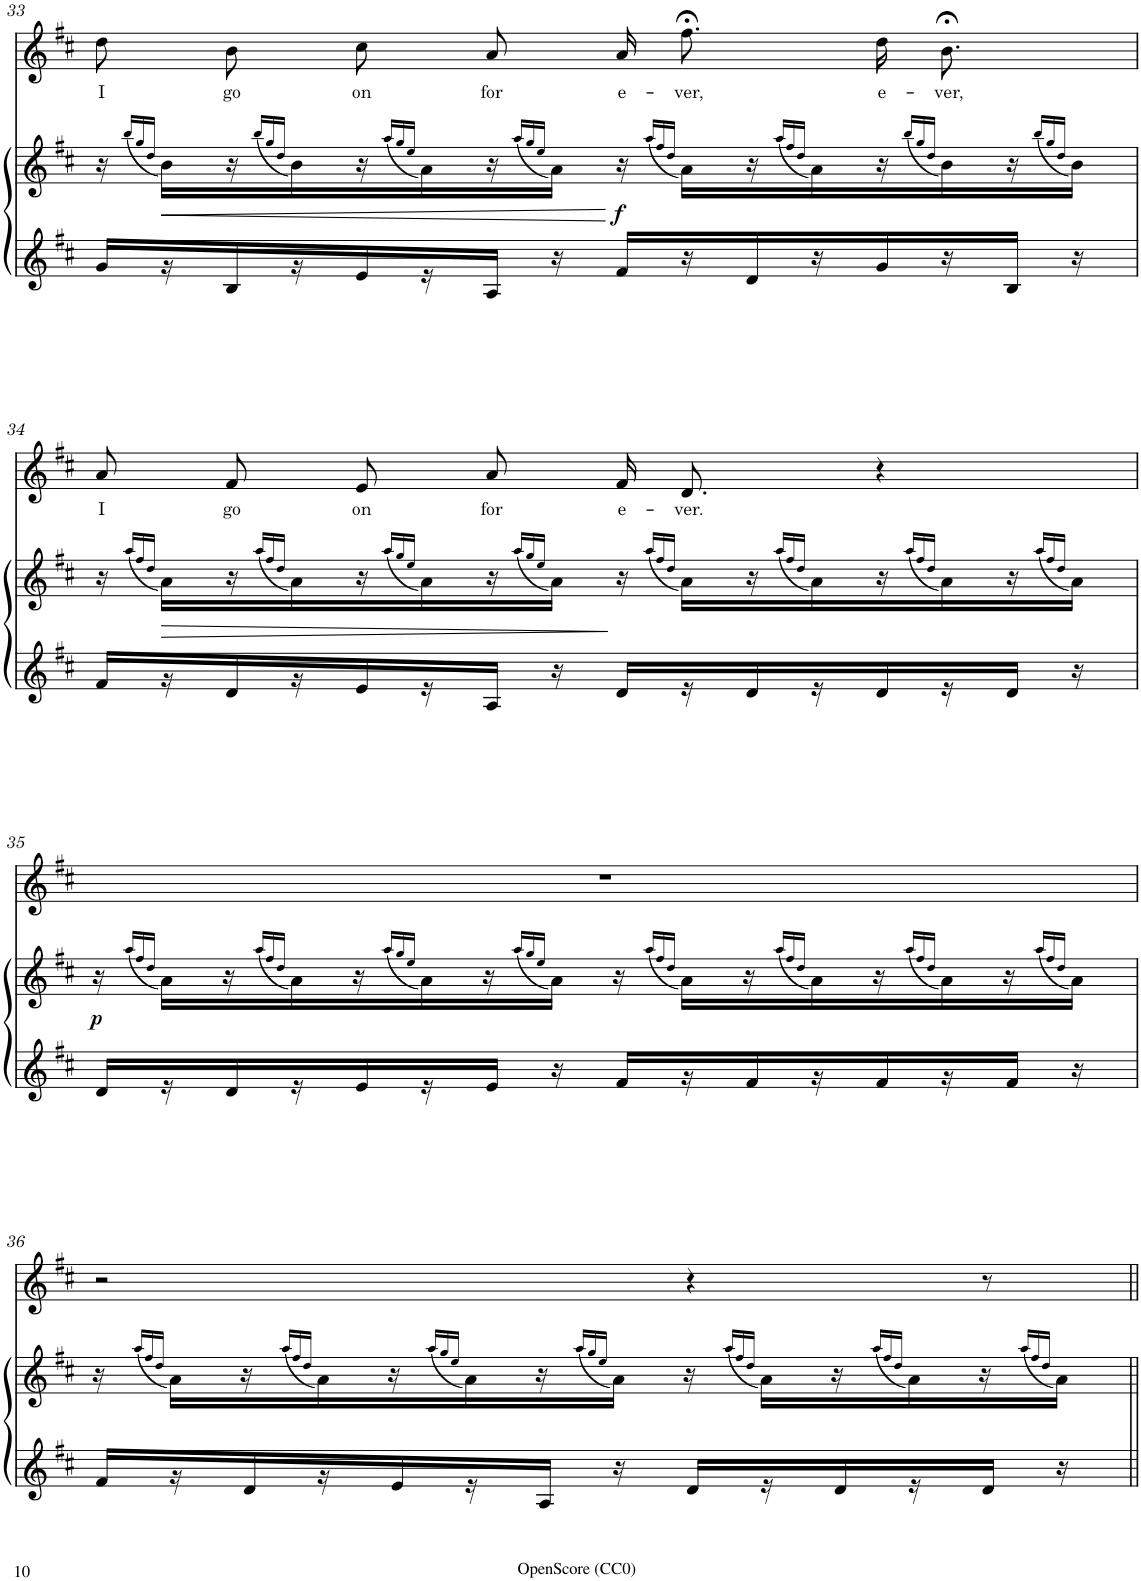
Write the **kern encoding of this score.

**kern	**kern	**dynam	**kern	**text
*part2	*part2	*part2	*part1	*part1
*staff3	*staff2	*staff2/3	*staff1	*staff1
*I"Piano	*	*	*I"Voice	*
*I'Pno	*	*	*	*
!!LO:PB:g=z
*clefG2	*clefG2	*	*clefG2	*
*k[f#c#]	*k[f#c#]	*	*k[f#c#]	*
*M4/4	*M4/4	*	*M4/4	*
*met(c)	*met(c)	*	*met(c)	*
=33	=33	=33	=33	=33
!	!	!	!	!LO:LY:b
16g/LL	16r	.	8dd\L	I
.	(16qbb/LL	.	.	.
.	16qgg/	.	.	.
.	16qdd/JJ	.	.	.
16r	16b\LL)	.	.	.
!	!	!	!	!LO:LY:b
16B/	16r	.	8b\J	go
.	(16qbb/LL	.	.	.
.	16qgg/	.	.	.
.	16qdd/JJ	.	.	.
16r	16b\)	.	.	.
!	!	!	!	!LO:LY:b
16e/	16r	.	8cc#\L	on
.	(16qaa/LL	.	.	.
.	16qgg/	.	.	.
.	16qee/JJ	.	.	.
16r	16a\)	.	.	.
!	!	!	!	!LO:LY:b
16A/JJ	16r	.	8a\J	for
.	(16qaa/LL	.	.	.
.	16qgg/	.	.	.
.	16qee/JJ	.	.	.
16r	16a\JJ)	.	.	.
!	!	!LO:DY:b	!	!LO:LY:b
16f#/LL	16r	f	16a\KL	e-
.	(16qaa/LL	.	.	.
.	16qff#/	.	.	.
.	16qdd/JJ	.	.	.
!	!	!	!	!LO:LY:b
16r	16a\LL)	.	8.ff#;<\J	-ver,
16d/	16r	.	.	.
.	(16qaa/LL	.	.	.
.	16qff#/	.	.	.
.	16qdd/JJ	.	.	.
16r	16a\)	.	.	.
!	!	!	!	!LO:LY:b
16g/	16r	.	16dd\KL	e-
.	(16qbb/LL	.	.	.
.	16qgg/	.	.	.
.	16qdd/JJ	.	.	.
!	!	!	!	!LO:LY:b
16r	16b\)	.	8.b;<\J	-ver,
16B/JJ	16r	.	.	.
.	(16qbb/LL	.	.	.
.	16qgg/	.	.	.
.	16qdd/JJ	.	.	.
16r	16b\JJ)	.	.	.
!!LO:LB:g=z
=34	=34	=34	=34	=34
!	!	!	!	!LO:LY:b
16f#/LL	16r	.	8a/L	I
.	(16qaa/LL	.	.	.
.	16qff#/	.	.	.
.	16qdd/JJ	.	.	.
16r	16a\LL)	.	.	.
!	!	!	!	!LO:LY:b
16d/	16r	.	8f#/J	go
.	(16qaa/LL	.	.	.
.	16qff#/	.	.	.
.	16qdd/JJ	.	.	.
16r	16a\)	.	.	.
!	!	!	!	!LO:LY:b
16e/	16r	.	8e/L	on
.	(16qaa/LL	.	.	.
.	16qgg/	.	.	.
.	16qee/JJ	.	.	.
16r	16a\)	.	.	.
!	!	!	!	!LO:LY:b
16A/JJ	16r	.	8a/J	for
.	(16qaa/LL	.	.	.
.	16qgg/	.	.	.
.	16qee/JJ	.	.	.
16r	16a\JJ)	.	.	.
!	!	!	!	!LO:LY:b
16d/LL	16r	.	16f#/KL	e-
.	(16qaa/LL	.	.	.
.	16qff#/	.	.	.
.	16qdd/JJ	.	.	.
!	!	!	!	!LO:LY:b
16r	16a\LL)	.	8.d/J	-ver.
16d/	16r	.	.	.
.	(16qaa/LL	.	.	.
.	16qff#/	.	.	.
.	16qdd/JJ	.	.	.
16r	16a\)	.	.	.
16d/	16r	.	4r	.
.	(16qaa/LL	.	.	.
.	16qff#/	.	.	.
.	16qdd/JJ	.	.	.
16r	16a\)	.	.	.
16d/JJ	16r	.	.	.
.	(16qaa/LL	.	.	.
.	16qff#/	.	.	.
.	16qdd/JJ	.	.	.
16r	16a\JJ)	.	.	.
!!LO:LB:g=z
=35	=35	=35	=35	=35
!	!	!LO:DY:b	!	!
16d/LL	16r	p	1r	.
.	(16qaa/LL	.	.	.
.	16qff#/	.	.	.
.	16qdd/JJ	.	.	.
16r	16a\LL)	.	.	.
16d/	16r	.	.	.
.	(16qaa/LL	.	.	.
.	16qff#/	.	.	.
.	16qdd/JJ	.	.	.
16r	16a\)	.	.	.
16e/	16r	.	.	.
.	(16qaa/LL	.	.	.
.	16qgg/	.	.	.
.	16qee/JJ	.	.	.
16r	16a\)	.	.	.
16e/JJ	16r	.	.	.
.	(16qaa/LL	.	.	.
.	16qgg/	.	.	.
.	16qee/JJ	.	.	.
16r	16a\JJ)	.	.	.
16f#/LL	16r	.	.	.
.	(16qaa/LL	.	.	.
.	16qff#/	.	.	.
.	16qdd/JJ	.	.	.
16r	16a\LL)	.	.	.
16f#/	16r	.	.	.
.	(16qaa/LL	.	.	.
.	16qff#/	.	.	.
.	16qdd/JJ	.	.	.
16r	16a\)	.	.	.
16f#/	16r	.	.	.
.	(16qaa/LL	.	.	.
.	16qff#/	.	.	.
.	16qdd/JJ	.	.	.
16r	16a\)	.	.	.
16f#/JJ	16r	.	.	.
.	(16qaa/LL	.	.	.
.	16qff#/	.	.	.
.	16qdd/JJ	.	.	.
16r	16a\JJ)	.	.	.
!!LO:LB:g=z
=36	=36	=36	=36	=36
16f#/LL	16r	.	2r	.
.	(16qaa/LL	.	.	.
.	16qff#/	.	.	.
.	16qdd/JJ	.	.	.
16r	16a\LL)	.	.	.
16d/	16r	.	.	.
.	(16qaa/LL	.	.	.
.	16qff#/	.	.	.
.	16qdd/JJ	.	.	.
16r	16a\)	.	.	.
16e/	16r	.	.	.
.	(16qaa/LL	.	.	.
.	16qgg/	.	.	.
.	16qee/JJ	.	.	.
16r	16a\)	.	.	.
16A/JJ	16r	.	.	.
.	(16qaa/LL	.	.	.
.	16qgg/	.	.	.
.	16qee/JJ	.	.	.
16r	16a\JJ)	.	.	.
16d/LL	16r	.	4r	.
.	(16qaa/LL	.	.	.
.	16qff#/	.	.	.
.	16qdd/JJ	.	.	.
16r	16a\LL)	.	.	.
16d/	16r	.	.	.
.	(16qaa/LL	.	.	.
.	16qff#/	.	.	.
.	16qdd/JJ	.	.	.
16r	16a\)	.	.	.
16d/JJ	16r	.	8r	.
.	(16qaa/LL	.	.	.
.	16qff#/	.	.	.
.	16qdd/JJ	.	.	.
16r	16a\JJ)	.	.	.
=||	=||	=||	=||	=||
*-	*-	*-	*-	*-
